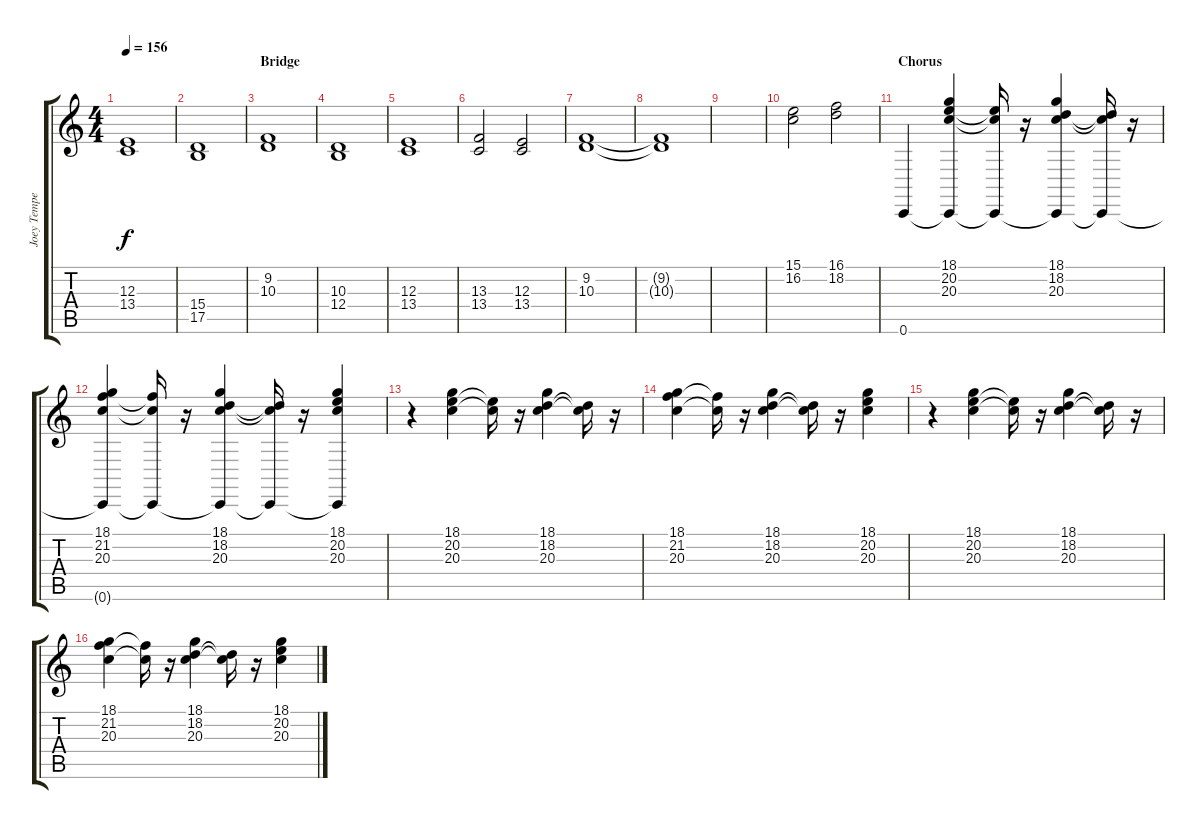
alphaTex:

\track ("Joey Tempest" "Joey Tempe") {instrument lead2sawtooth}
\staff {score tabs}
\tuning (Db4 Ab3 E3 B2 Gb2 C2) {hide}
\ts (4 4)
\tempo 156
\clef g2
\ks c
(12.3 13.4).1{dy f} |
(15.4 17.5).1 |
\section ("" "Bridge")
(9.2 10.3).1 |
(10.3 12.4).1 |
(12.3 13.4).1 |
(13.3 13.4).2 (12.3 13.4).2 |
(9.2 10.3).1 |
(9.2{t} 10.3{t}).1 |
|
(15.1 16.2).2{volume 11 instrument synthstrings1} (16.1 18.2).2 |
\section ("" "Chorus")
0.6.4{volume 10 instrument lead2sawtooth} (18.1 20.2 20.3 0.6{t}).4 (20.2{t} 20.3{t} 0.6{t}).16 r.16 (18.1 18.2 20.3 0.6{t}).4 (18.2{t} 20.3{t} 0.6{t}).16 r.16 |
(18.1 21.2 20.3 0.6{t}).4 (21.2{t} 20.3{t} 0.6{t}).16 r.16 (18.1 18.2 20.3 0.6{t}).4 (18.2{t} 20.3{t} 0.6{t}).16 r.16 (18.1 20.2 20.3 0.6{t}).4 |
r.4 (18.1 20.2 20.3).4 (20.2{t} 20.3{t}).16 r.16 (18.1 18.2 20.3).4 (18.2{t} 20.3{t}).16 r.16 |
(18.1 21.2 20.3).4 (21.2{t} 20.3{t}).16 r.16 (18.1 18.2 20.3).4 (18.2{t} 20.3{t}).16 r.16 (18.1 20.2 20.3).4 |
r.4 (18.1 20.2 20.3).4 (20.2{t} 20.3{t}).16 r.16 (18.1 18.2 20.3).4 (18.2{t} 20.3{t}).16 r.16 |
(18.1 21.2 20.3).4 (21.2{t} 20.3{t}).16 r.16 (18.1 18.2 20.3).4 (18.2{t} 20.3{t}).16 r.16 (18.1 20.2 20.3).4
